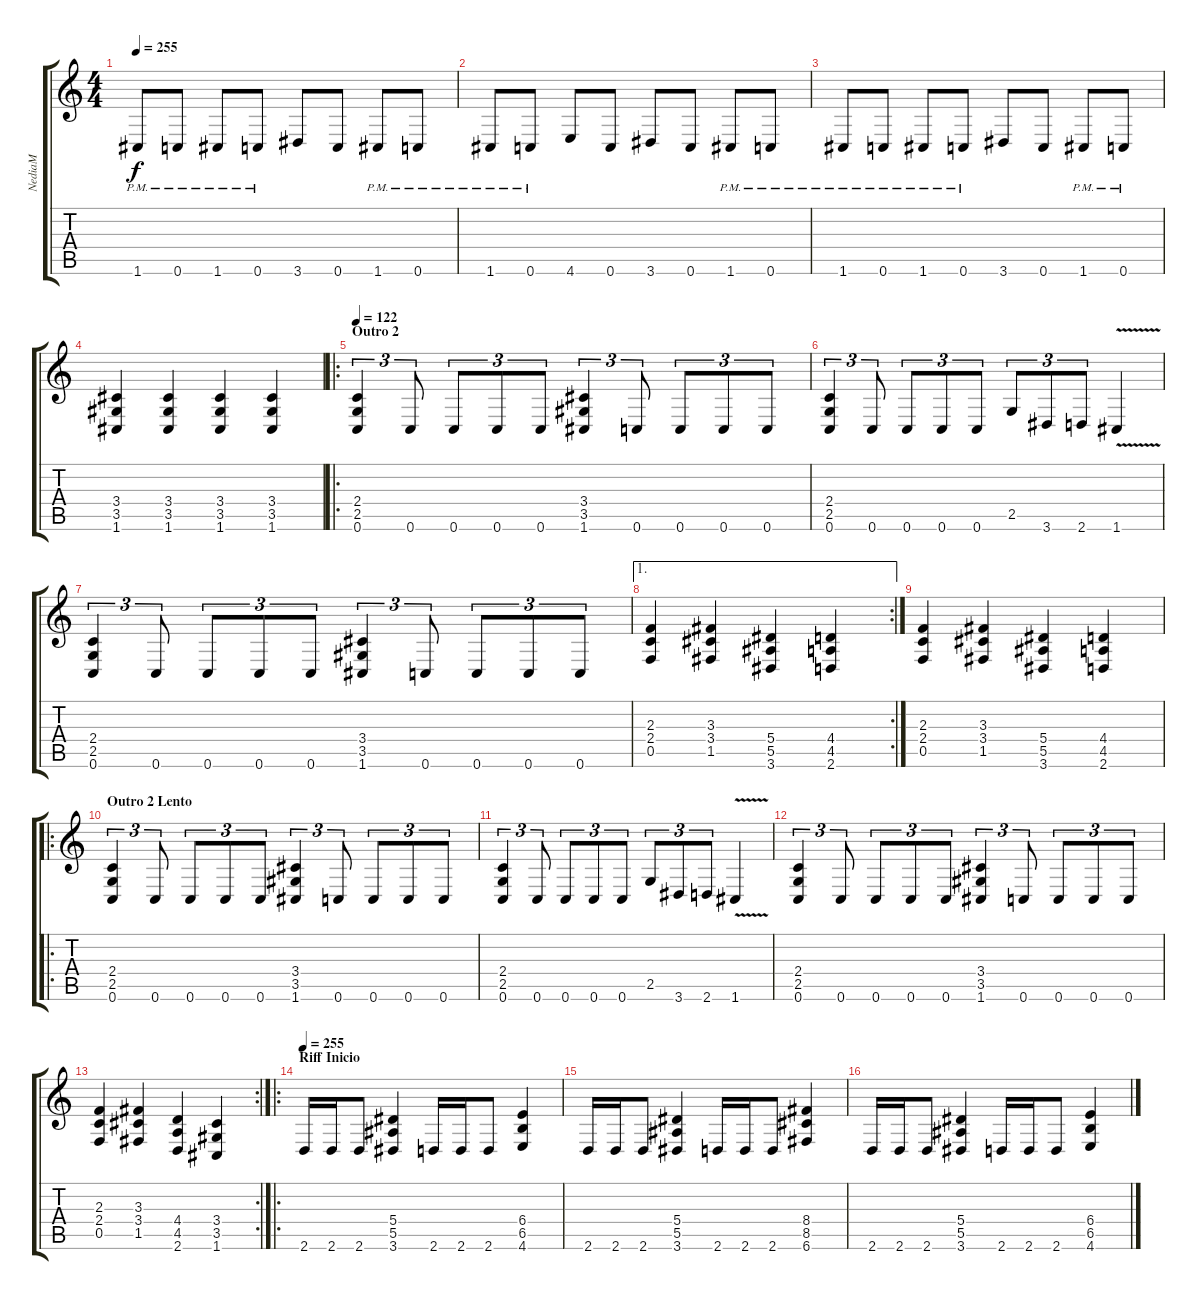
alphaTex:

\track ("NediaM" "NediaM") {instrument distortionguitar}
\staff {score tabs}
\tuning (C4 G3 Eb3 Bb2 F2 C2) {hide}
\ts (4 4)
\tempo 255
\clef g2
\ks c
1.6{pm}.8{dy f} 0.6{pm}.8 1.6{pm}.8 0.6{pm}.8 3.6.8 0.6.8 1.6{pm}.8 0.6{pm}.8 |
1.6{pm}.8 0.6{pm}.8 4.6.8 0.6.8 3.6.8 0.6.8 1.6{pm}.8 0.6{pm}.8 |
1.6{pm}.8 0.6{pm}.8 1.6{pm}.8 0.6{pm}.8 3.6.8 0.6.8 1.6{pm}.8 0.6{pm}.8 |
(3.4 3.5 1.6).4 (3.4 3.5 1.6).4 (3.4 3.5 1.6).4 (3.4 3.5 1.6).4 |
\ro
\section ("" "Outro 2")
\tempo 122
(2.4 2.5 0.6).4{tu (3 2)} 0.6.8{tu (3 2)} 0.6.8{tu (3 2)} 0.6.8{tu (3 2)} 0.6.8{tu (3 2)} (3.4 3.5 1.6).4{tu (3 2)} 0.6.8{tu (3 2)} 0.6.8{tu (3 2)} 0.6.8{tu (3 2)} 0.6.8{tu (3 2)} |
(2.4 2.5 0.6).4{tu (3 2)} 0.6.8{tu (3 2)} 0.6.8{tu (3 2)} 0.6.8{tu (3 2)} 0.6.8{tu (3 2)} 2.5.8{tu (3 2)} 3.6.8{tu (3 2)} 2.6.8{tu (3 2)} 1.6{v}.4 |
(2.4 2.5 0.6).4{tu (3 2)} 0.6.8{tu (3 2)} 0.6.8{tu (3 2)} 0.6.8{tu (3 2)} 0.6.8{tu (3 2)} (3.4 3.5 1.6).4{tu (3 2)} 0.6.8{tu (3 2)} 0.6.8{tu (3 2)} 0.6.8{tu (3 2)} 0.6.8{tu (3 2)} |
\ae 1
\rc 2
(2.3 2.4 0.5).4 (3.3 3.4 1.5).4 (5.4 5.5 3.6).4 (4.4 4.5 2.6).4 |
(2.3 2.4 0.5).4 (3.3 3.4 1.5).4 (5.4 5.5 3.6).4 (4.4 4.5 2.6).4 |
\ro
\section ("" "Outro 2 Lento")
(2.4 2.5 0.6).4{tu (3 2)} 0.6.8{tu (3 2)} 0.6.8{tu (3 2)} 0.6.8{tu (3 2)} 0.6.8{tu (3 2)} (3.4 3.5 1.6).4{tu (3 2)} 0.6.8{tu (3 2)} 0.6.8{tu (3 2)} 0.6.8{tu (3 2)} 0.6.8{tu (3 2)} |
(2.4 2.5 0.6).4{tu (3 2)} 0.6.8{tu (3 2)} 0.6.8{tu (3 2)} 0.6.8{tu (3 2)} 0.6.8{tu (3 2)} 2.5.8{tu (3 2)} 3.6.8{tu (3 2)} 2.6.8{tu (3 2)} 1.6{v}.4 |
(2.4 2.5 0.6).4{tu (3 2)} 0.6.8{tu (3 2)} 0.6.8{tu (3 2)} 0.6.8{tu (3 2)} 0.6.8{tu (3 2)} (3.4 3.5 1.6).4{tu (3 2)} 0.6.8{tu (3 2)} 0.6.8{tu (3 2)} 0.6.8{tu (3 2)} 0.6.8{tu (3 2)} |
\rc 2
(2.3 2.4 0.5).4 (3.3 3.4 1.5).4 (4.4 4.5 2.6).4 (3.4 3.5 1.6).4 |
\ro
\section ("" "Riff Inicio")
\tempo 255
2.6.16 2.6.16 2.6.8 (5.4 5.5 3.6).4 2.6.16 2.6.16 2.6.8 (6.4 6.5 4.6).4 |
2.6.16 2.6.16 2.6.8 (5.4 5.5 3.6).4 2.6.16 2.6.16 2.6.8 (8.4 8.5 6.6).4 |
2.6.16 2.6.16 2.6.8 (5.4 5.5 3.6).4 2.6.16 2.6.16 2.6.8 (6.4 6.5 4.6).4
